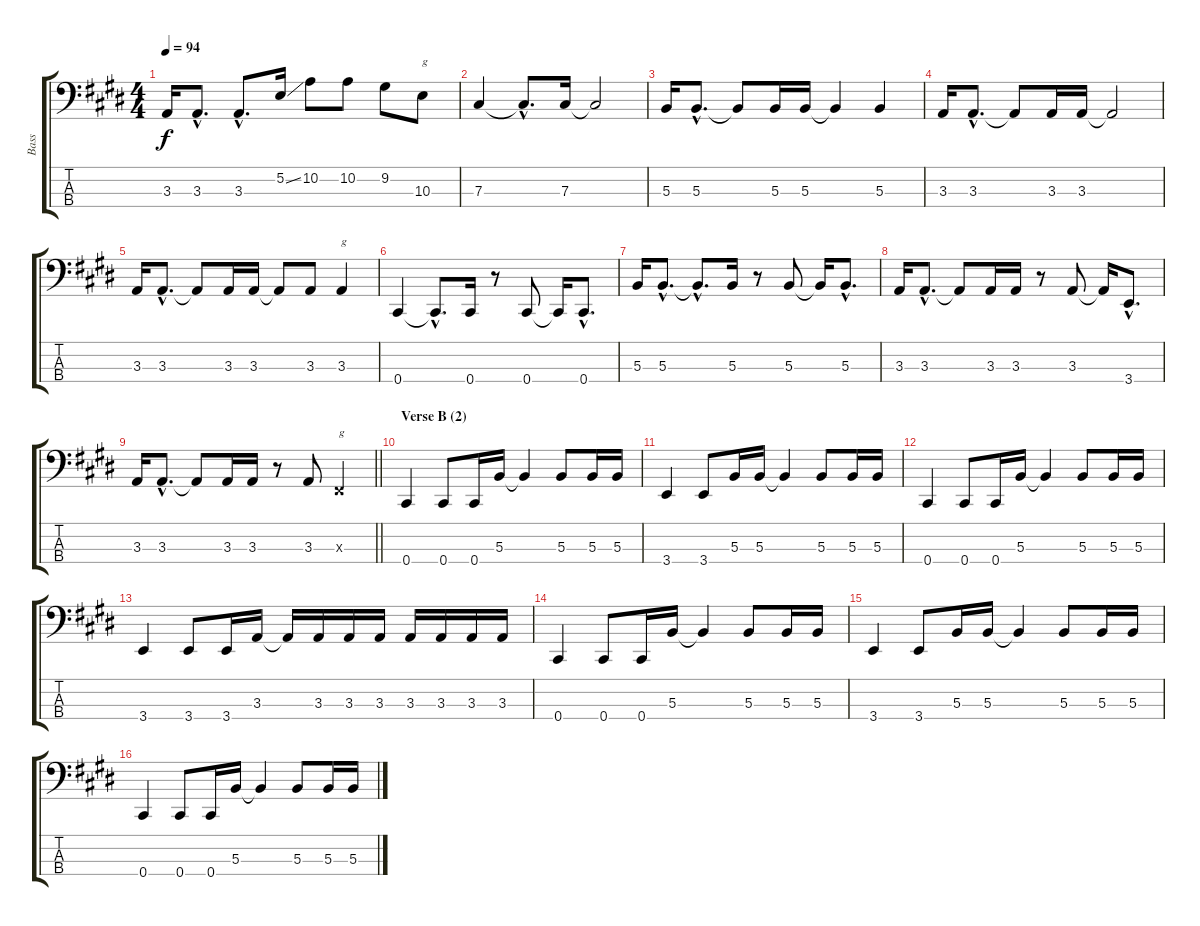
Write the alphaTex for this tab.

\track ("Bass" "Bass") {instrument electricbasspick}
\staff {score tabs}
\tuning (E2 B1 Gb1 Db1) {hide}
\ts (4 4)
\tempo 94
\clef f4
\ks c#minor
3.3.16{dy f} 3.3{hac}.8{d} 3.3{hac}.8{d} 5.2{ss}.16 10.2.8 10.2.8 9.2.8 10.3.8{txt "g"} |
7.3.4 7.3{hac t}.8{d} 7.3.16 7.3{t}.2 |
5.3.16 5.3{hac}.8{d} 5.3{t}.8 5.3.16 5.3.16 5.3{t}.4 5.3.4 |
3.3.16 3.3{hac}.8{d} 3.3{t}.8 3.3.16 3.3.16 3.3{t}.2 |
3.3.16 3.3{hac}.8{d} 3.3{t}.8 3.3.16 3.3.16 3.3{t}.8 3.3.8 3.3.4{txt "g"} |
0.4.4 0.4{hac t}.8{d} 0.4.16 r.8 0.4.8 0.4{t}.16 0.4{hac}.8{d} |
5.3.16 5.3{hac}.8{d} 5.3{hac t}.8{d} 5.3.16 r.8 5.3.8 5.3{t}.16 5.3{hac}.8{d} |
3.3.16 3.3{hac}.8{d} 3.3{t}.8 3.3.16 3.3.16 r.8 3.3.8 3.3{t}.16 3.4{hac}.8{d} |
\barLineRight lightlight
3.3.16 3.3{hac}.8{d} 3.3{t}.8 3.3.16 3.3.16 r.8 3.3.8 0.3{x}.4{txt "g"} |
\section ("" "Verse B (2)")
0.4.4 0.4.8 0.4.16 5.3.16 5.3{t}.4 5.3.8 5.3.16 5.3.16 |
3.4.4 3.4.8 5.3.16 5.3.16 5.3{t}.4 5.3.8 5.3.16 5.3.16 |
0.4.4 0.4.8 0.4.16 5.3.16 5.3{t}.4 5.3.8 5.3.16 5.3.16 |
3.4.4 3.4.8 3.4.16 3.3.16 3.3{t}.16 3.3.16 3.3.16 3.3.16 3.3.16 3.3.16 3.3.16 3.3.16 |
0.4.4 0.4.8 0.4.16 5.3.16 5.3{t}.4 5.3.8 5.3.16 5.3.16 |
3.4.4 3.4.8 5.3.16 5.3.16 5.3{t}.4 5.3.8 5.3.16 5.3.16 |
0.4.4 0.4.8 0.4.16 5.3.16 5.3{t}.4 5.3.8 5.3.16 5.3.16
